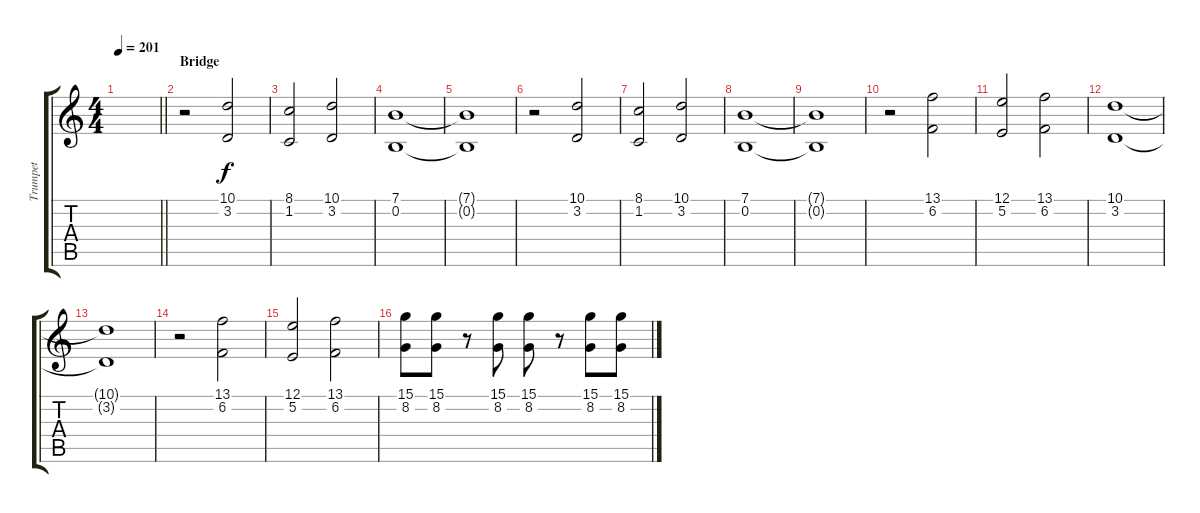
\track ("Trumpet" "Trumpet") {instrument trombone}
\staff {score tabs}
\tuning (E4 B3 G3 D3 A2 E2) {hide}
\ts (4 4)
\tempo 201
\clef g2
\barLineRight lightlight
\ks c
|
\section ("" "Bridge")
r.2{volume 14 instrument trombone} (10.1 3.2).2 |
(8.1 1.2).2 (10.1 3.2).2 |
(7.1 0.2).1 |
(7.1{t} 0.2{t}).1 |
r.2 (10.1 3.2).2 |
(8.1 1.2).2 (10.1 3.2).2 |
(7.1 0.2).1 |
(7.1{t} 0.2{t}).1 |
r.2 (13.1 6.2).2 |
(12.1 5.2).2 (13.1 6.2).2 |
(10.1 3.2).1 |
(10.1{t} 3.2{t}).1 |
r.2 (13.1 6.2).2 |
(12.1 5.2).2 (13.1 6.2).2 |
(15.1 8.2).8 (15.1 8.2).8 r.8 (15.1 8.2).8 (15.1 8.2).8 r.8 (15.1 8.2).8 (15.1 8.2).8
